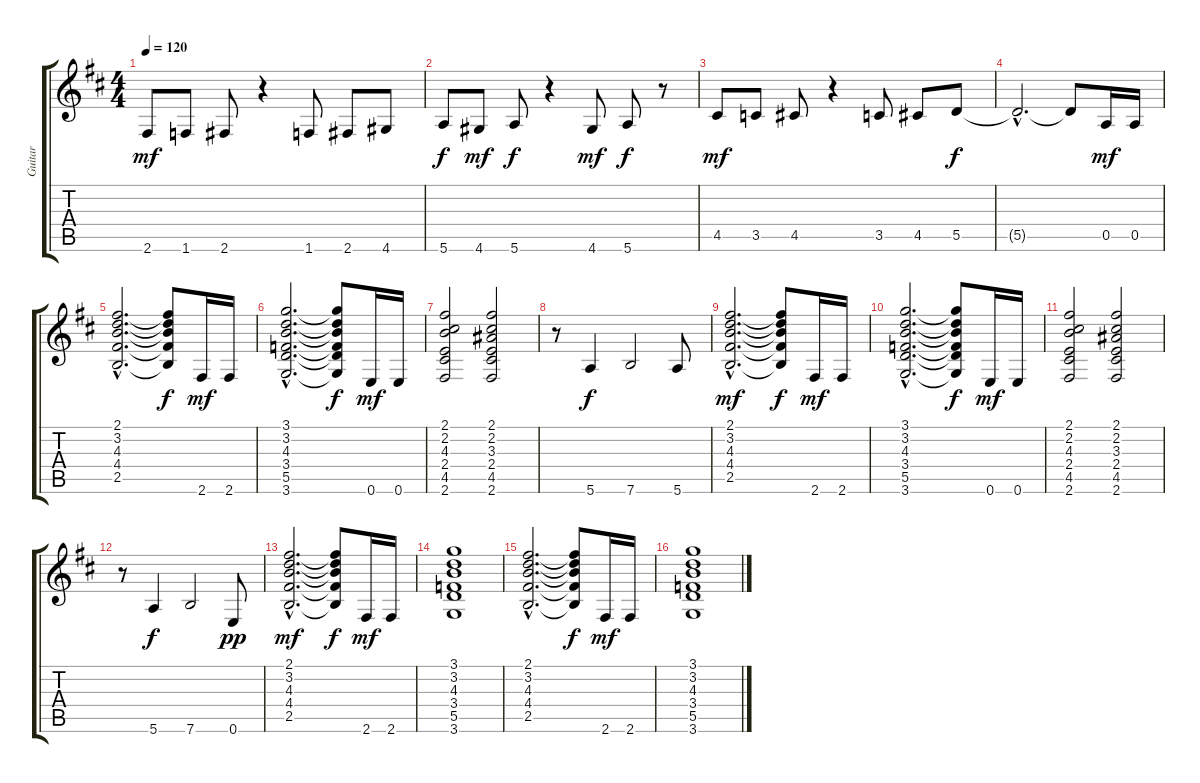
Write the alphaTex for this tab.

\track ("Guitar" "Guitar") {instrument overdrivenguitar}
\staff {score tabs}
\tuning (E4 B3 G3 D3 A2 E2) {hide}
\ts (4 4)
\tempo 120
\clef g2
\ks bminor
2.6.8{dy mf} 1.6.8 2.6.8 r.4 1.6.8 2.6.8 4.6.8 |
5.6.8{dy f} 4.6.8{dy mf} 5.6.8{dy f} r.4 4.6.8{dy mf} 5.6.8{dy f} r.8 |
4.5.8{dy mf} 3.5.8 4.5.8 r.4 3.5.8 4.5.8 5.5.8{dy f} |
5.5{hac t}.2{d} 5.5{t}.8 0.5.16{dy mf} 0.5.16 |
(2.1{hac} 3.2{hac} 4.3{hac} 4.4{hac} 2.5{hac}).2{d} (2.1{t} 3.2{t} 4.3{t} 4.4{t} 2.5{t}).8{dy f} 2.6.16{dy mf} 2.6.16 |
(3.1{hac} 3.2{hac} 4.3{hac} 3.4{hac} 5.5{hac} 3.6{hac}).2{d} (3.1{t} 3.2{t} 4.3{t} 3.4{t} 5.5{t} 3.6{t}).8{dy f} 0.6.16{dy mf} 0.6.16 |
(2.1 2.2 4.3 2.4 4.5 2.6).2 (2.1 2.2 3.3 2.4 4.5 2.6).2 |
r.8 5.6.4{dy f} 7.6.2 5.6.8 |
(2.1{hac} 3.2{hac} 4.3{hac} 4.4{hac} 2.5{hac}).2{d dy mf} (2.1{t} 3.2{t} 4.3{t} 4.4{t} 2.5{t}).8{dy f} 2.6.16{dy mf} 2.6.16 |
(3.1{hac} 3.2{hac} 4.3{hac} 3.4{hac} 5.5{hac} 3.6{hac}).2{d} (3.1{t} 3.2{t} 4.3{t} 3.4{t} 5.5{t} 3.6{t}).8{dy f} 0.6.16{dy mf} 0.6.16 |
(2.1 2.2 4.3 2.4 4.5 2.6).2 (2.1 2.2 3.3 2.4 4.5 2.6).2 |
r.8 5.6.4{dy f} 7.6.2 0.6.8{dy pp} |
(2.1{hac} 3.2{hac} 4.3{hac} 4.4{hac} 2.5{hac}).2{d dy mf} (2.1{t} 3.2{t} 4.3{t} 4.4{t} 2.5{t}).8{dy f} 2.6.16{dy mf} 2.6.16 |
(3.1 3.2 4.3 3.4 5.5 3.6).1 |
(2.1{hac} 3.2{hac} 4.3{hac} 4.4{hac} 2.5{hac}).2{d} (2.1{t} 3.2{t} 4.3{t} 4.4{t} 2.5{t}).8{dy f} 2.6.16{dy mf} 2.6.16 |
(3.1 3.2 4.3 3.4 5.5 3.6).1
